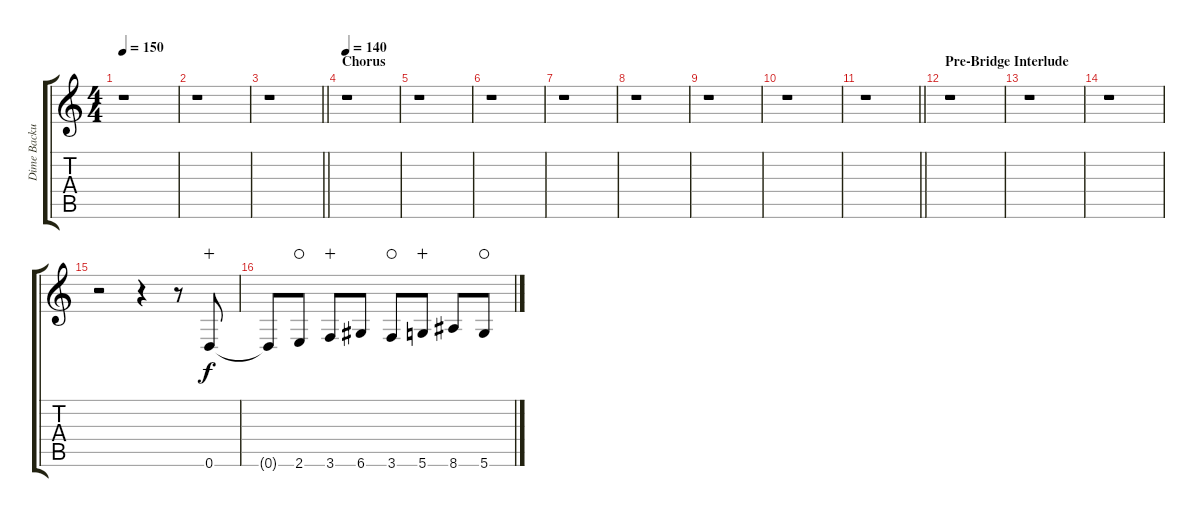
\track ("Dime Backup" "Dime Backu") {instrument distortionguitar}
\staff {score tabs}
\tuning (E4 B3 G3 D3 A2 D2) {hide}
\ts (4 4)
\tempo 150
\clef g2
\ks c
r.1{dy f} |
r.1 |
\barLineRight lightlight
r.1 |
\section ("" "Chorus")
\tempo 140
r.1 |
r.1 |
r.1 |
r.1 |
r.1 |
r.1 |
r.1 |
\barLineRight lightlight
r.1 |
\section ("" "Pre-Bridge Interlude")
r.1 |
r.1 |
r.1 |
r.2 r.4 r.8 0.6.8{wahc} |
0.6{t}.8 2.6.8{waho} 3.6.8{wahc} 6.6.8 3.6.8{waho} 5.6.8{wahc} 8.6.8 5.6.8{waho}
